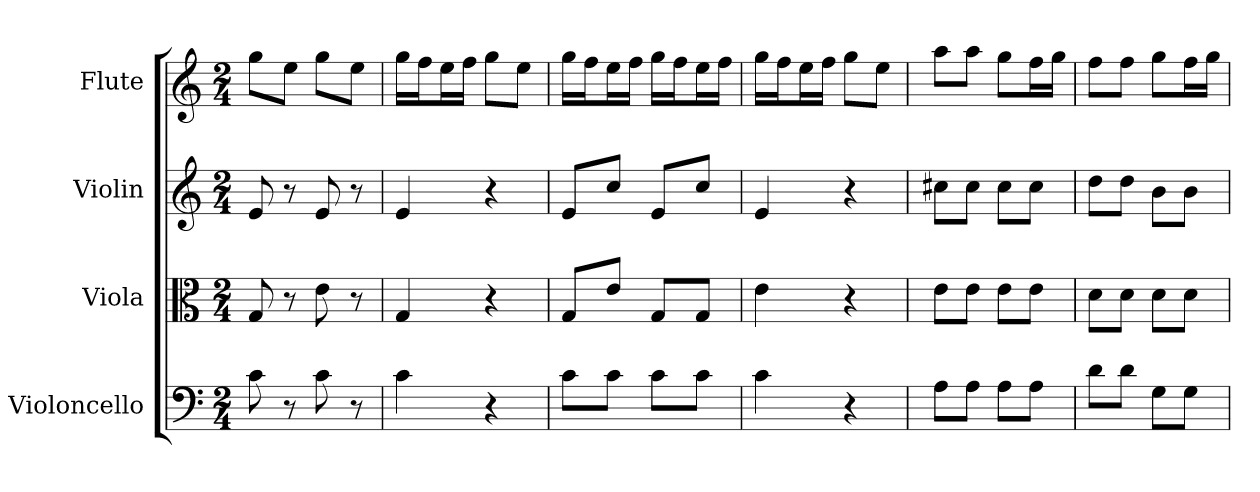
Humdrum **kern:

**kern	**kern	**kern	**kern
*part4	*part3	*part2	*part1
*staff4	*staff3	*staff2	*staff1
*I"Violoncello	*I"Viola	*I"Violin	*I"Flute
*I'Vc	*I'Vla	*I'Vln	*I'Fl
*clefF4	*clefC3	*	*
*k[]	*k[]	*k[]	*k[]
*C:	*C:	*C:	*C:
*M2/4	*M2/4	*M2/4	*M2/4
*MM186	*MM186	*MM186	*MM186
=	=	=	=
8c	8G	8e	8ggL
8r	8r	8r	8eeJ
8c	8e	8e	8ggL
8r	8r	8r	8eeJ
=2	=2	=2	=2
4c	4G	4e	16ggLL
.	.	.	16ffJ
.	.	.	16eeL
.	.	.	16ffJJ
4r	4r	4r	8ggL
.	.	.	8eeJ
=3	=3	=3	=3
8c\L	8G/L	8eL	16ggLL
.	.	.	16ffJ
8c\J	8e/J	8ccJ	16eeL
.	.	.	16ffJJ
8c\L	8G/L	8eL	16ggLL
.	.	.	16ffJ
8c\J	8G/J	8ccJ	16eeL
.	.	.	16ffJJ
=4	=4	=4	=4
4c	4e	4e	16ggLL
.	.	.	16ffJ
.	.	.	16eeL
.	.	.	16ffJJ
4r	4r	4r	8ggL
.	.	.	8eeJ
=5	=5	=5	=5
8A\L	8e\L	8cc#XL	8aaL
8A\J	8e\J	8cc#J	8aaJ
8A\L	8e\L	8cc#L	8ggL
8A\J	8e\J	8cc#J	16ffL
.	.	.	16ggJJ
=6	=6	=6	=6
8d\L	8d\L	8ddL	8ffL
8d\J	8d\J	8ddJ	8ffJ
8G\L	8d\L	8bL	8ggL
8G\J	8d\J	8bJ	16ffL
.	.	.	16ggJJ
=	=	=	=
*-	*-	*-	*-
